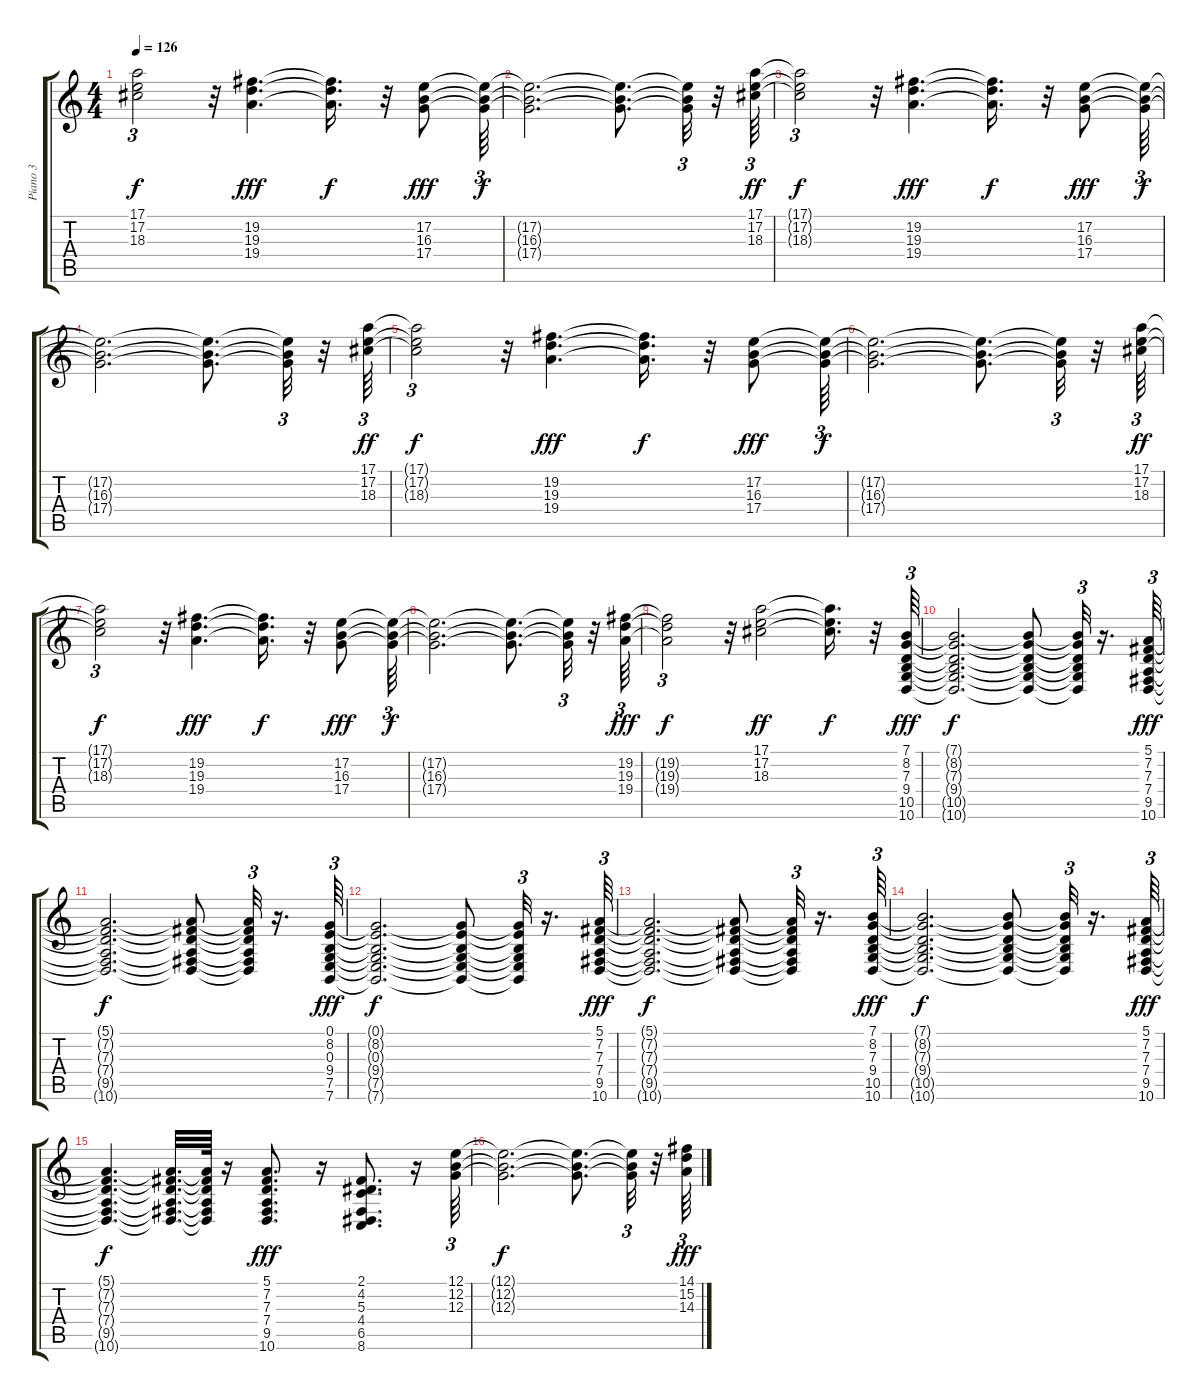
\track ("Piano 3" "Piano 3") {instrument electricgrandpiano}
\staff {score tabs}
\tuning (E4 B3 G3 D3 A2 E2) {hide}
\ts (4 4)
\tempo 126
\clef g2
\ks c
(17.1{t} 17.2{t} 18.3{t}).2{tu (3 2) dy f} r.32 (19.2 19.3 19.4).4{d dy fff} (19.2{t} 19.3{t} 19.4{t}).16{d dy f} r.32 (17.2 16.3 17.4).8{dy fff} (17.2{t} 16.3{t} 17.4{t}).64{tu (3 2) dy f} |
(17.2{t} 16.3{t} 17.4{t}).2{d} (17.2{t} 16.3{t} 17.4{t}).8{d} (17.2{t} 16.3{t} 17.4{t}).32{tu (3 2)} r.32 (17.1 17.2 18.3).64{tu (3 2) dy ff} |
(17.1{t} 17.2{t} 18.3{t}).2{tu (3 2) dy f} r.32 (19.2 19.3 19.4).4{d dy fff} (19.2{t} 19.3{t} 19.4{t}).16{d dy f} r.32 (17.2 16.3 17.4).8{dy fff} (17.2{t} 16.3{t} 17.4{t}).64{tu (3 2) dy f} |
(17.2{t} 16.3{t} 17.4{t}).2{d} (17.2{t} 16.3{t} 17.4{t}).8{d} (17.2{t} 16.3{t} 17.4{t}).32{tu (3 2)} r.32 (17.1 17.2 18.3).64{tu (3 2) dy ff} |
(17.1{t} 17.2{t} 18.3{t}).2{tu (3 2) dy f} r.32 (19.2 19.3 19.4).4{d dy fff} (19.2{t} 19.3{t} 19.4{t}).16{d dy f} r.32 (17.2 16.3 17.4).8{dy fff} (17.2{t} 16.3{t} 17.4{t}).64{tu (3 2) dy f} |
(17.2{t} 16.3{t} 17.4{t}).2{d} (17.2{t} 16.3{t} 17.4{t}).8{d} (17.2{t} 16.3{t} 17.4{t}).32{tu (3 2)} r.32 (17.1 17.2 18.3).64{tu (3 2) dy ff} |
(17.1{t} 17.2{t} 18.3{t}).2{tu (3 2) dy f} r.32 (19.2 19.3 19.4).4{d dy fff} (19.2{t} 19.3{t} 19.4{t}).16{d dy f} r.32 (17.2 16.3 17.4).8{dy fff} (17.2{t} 16.3{t} 17.4{t}).64{tu (3 2) dy f} |
(17.2{t} 16.3{t} 17.4{t}).2{d} (17.2{t} 16.3{t} 17.4{t}).8{d} (17.2{t} 16.3{t} 17.4{t}).32{tu (3 2)} r.32 (19.2 19.3 19.4).64{tu (3 2) dy fff} |
(19.2{t} 19.3{t} 19.4{t}).2{tu (3 2) dy f} r.32 (17.1 17.2 18.3).2{dy ff} (17.1{t} 17.2{t} 18.3{t}).16{d dy f} r.32 (7.1 8.2 7.3 9.4 10.5 10.6).64{tu (3 2) dy fff} |
(7.1{t} 8.2{t} 7.3{t} 9.4{t} 10.5{t} 10.6{t}).2{d dy f} (7.1{t} 8.2{t} 7.3{t} 9.4{t} 10.5{t} 10.6{t}).8 (7.1{t} 8.2{t} 7.3{t} 9.4{t} 10.5{t} 10.6{t}).32{tu (3 2)} r.16{d} (5.1 7.2 7.3 7.4 9.5 10.6).64{tu (3 2) dy fff} |
(5.1{t} 7.2{t} 7.3{t} 7.4{t} 9.5{t} 10.6{t}).2{d dy f} (5.1{t} 7.2{t} 7.3{t} 7.4{t} 9.5{t} 10.6{t}).8 (5.1{t} 7.2{t} 7.3{t} 7.4{t} 9.5{t} 10.6{t}).32{tu (3 2)} r.16{d} (0.1 8.2 0.3 9.4 7.5 7.6).64{tu (3 2) dy fff} |
(0.1{t} 8.2{t} 0.3{t} 9.4{t} 7.5{t} 7.6{t}).2{d dy f} (0.1{t} 8.2{t} 0.3{t} 9.4{t} 7.5{t} 7.6{t}).8 (0.1{t} 8.2{t} 0.3{t} 9.4{t} 7.5{t} 7.6{t}).32{tu (3 2)} r.16{d} (5.1 7.2 7.3 7.4 9.5 10.6).64{tu (3 2) dy fff} |
(5.1{t} 7.2{t} 7.3{t} 7.4{t} 9.5{t} 10.6{t}).2{d dy f} (5.1{t} 7.2{t} 7.3{t} 7.4{t} 9.5{t} 10.6{t}).8 (5.1{t} 7.2{t} 7.3{t} 7.4{t} 9.5{t} 10.6{t}).32{tu (3 2)} r.16{d} (7.1 8.2 7.3 9.4 10.5 10.6).64{tu (3 2) dy fff} |
(7.1{t} 8.2{t} 7.3{t} 9.4{t} 10.5{t} 10.6{t}).2{d dy f} (7.1{t} 8.2{t} 7.3{t} 9.4{t} 10.5{t} 10.6{t}).8 (7.1{t} 8.2{t} 7.3{t} 9.4{t} 10.5{t} 10.6{t}).32{tu (3 2)} r.16{d} (5.1 7.2 7.3 7.4 9.5 10.6).64{tu (3 2) dy fff} |
(5.1{t} 7.2{t} 7.3{t} 7.4{t} 9.5{t} 10.6{t}).4{d dy f} (5.1{t} 7.2{t} 7.3{t} 7.4{t} 9.5{t} 10.6{t}).32{d} (5.1{t} 7.2{t} 7.3{t} 7.4{t} 9.5{t} 10.6{t}).64 r.16 (5.1 7.2 7.3 7.4 9.5 10.6).8{d dy fff} r.16 (2.1 4.2 5.3 4.4 6.5 8.6).8{d} r.16 (12.1 12.2 12.3).64{tu (3 2)} |
(12.1{t} 12.2{t} 12.3{t}).2{d dy f} (12.1{t} 12.2{t} 12.3{t}).8{d} (12.1{t} 12.2{t} 12.3{t}).32{tu (3 2)} r.32 (14.1 15.2 14.3).64{tu (3 2) dy fff}
